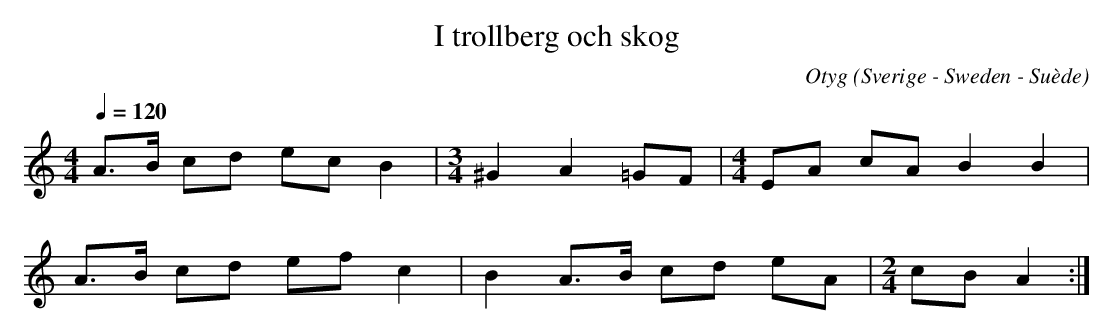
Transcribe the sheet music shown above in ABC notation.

X:1
T:I trollberg och skog
C:Otyg
O:Sverige - Sweden - Suède
M:4/4
L:1/8
Q:1/4=120
K:C
A>B cd ec B2 |[M:3/4] ^G2 A2 =GF |[M:4/4] EA cA  B2 B2 |
A>B cd ef c2 | B2 A>B  cd eA | [M:2/4] cB A2 :|
